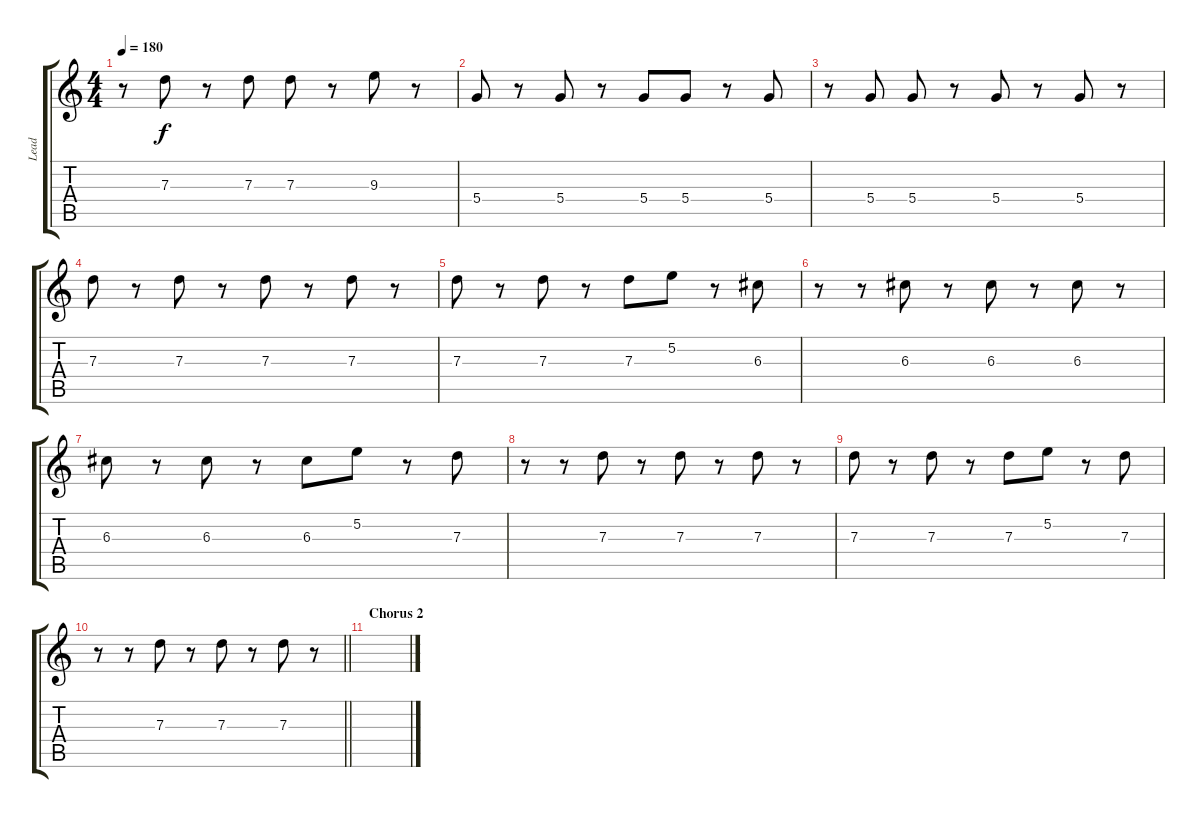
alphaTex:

\track ("Lead" "Lead") {instrument overdrivenguitar}
\staff {score tabs}
\tuning (E4 B3 G3 D3 A2 D2) {hide}
\ts (4 4)
\tempo 180
\clef g2
\ks c
r.8{dy f} 7.3.8 r.8 7.3.8 7.3.8 r.8 9.3.8 r.8 |
5.4.8 r.8 5.4.8 r.8 5.4.8 5.4.8 r.8 5.4.8 |
r.8 5.4.8 5.4.8 r.8 5.4.8 r.8 5.4.8 r.8 |
7.3.8 r.8 7.3.8 r.8 7.3.8 r.8 7.3.8 r.8 |
7.3.8 r.8 7.3.8 r.8 7.3.8 5.2.8 r.8 6.3.8 |
r.8 r.8 6.3.8 r.8 6.3.8 r.8 6.3.8 r.8 |
6.3.8 r.8 6.3.8 r.8 6.3.8 5.2.8 r.8 7.3.8 |
r.8 r.8 7.3.8 r.8 7.3.8 r.8 7.3.8 r.8 |
7.3.8 r.8 7.3.8 r.8 7.3.8 5.2.8 r.8 7.3.8 |
\barLineRight lightlight
r.8 r.8 7.3.8 r.8 7.3.8 r.8 7.3.8 r.8 |
\section ("" "Chorus 2")
